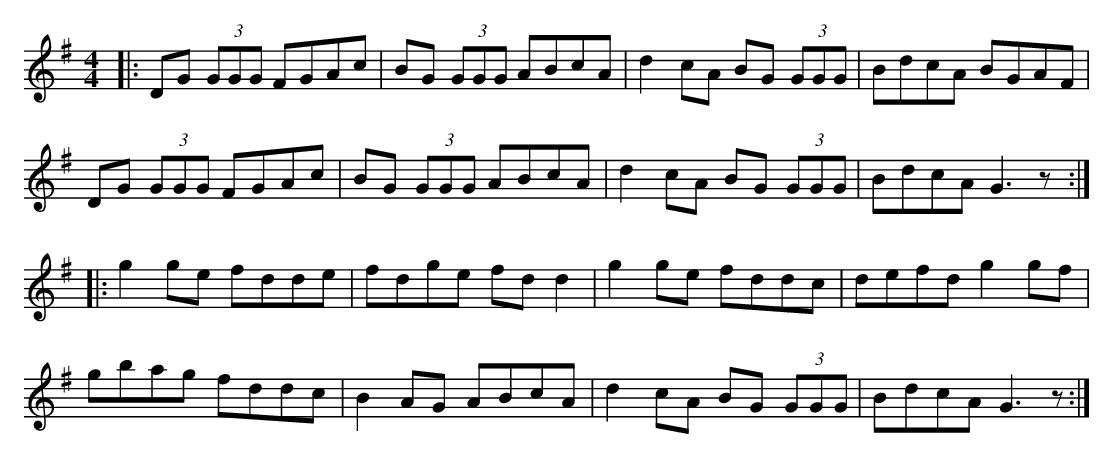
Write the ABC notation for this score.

X:1
M:4/4
K:G
|:DG (3GGG FGAc|BG (3GGG ABcA|d2 cA BG (3GGG|BdcA BGAF|
DG (3GGG FGAc|BG (3GGG ABcA|d2 cA BG (3GGG|BdcA G3z:|
|:g2ge fdde|fdge fdd2|g2ge fddc|defd g2gf|
gbag fddc|B2AG ABcA|d2 cA BG (3GGG|BdcA G3z:|
